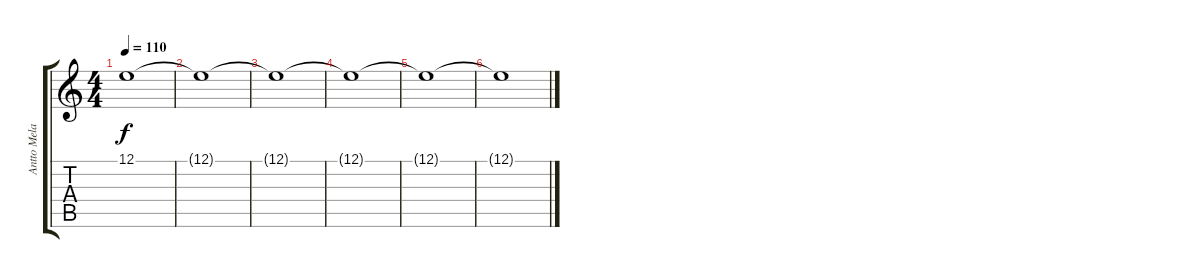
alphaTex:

\track ("Antto Melasniemi (Keyboard)" "Antto Mela") {instrument breathnoise}
\staff {score tabs}
\tuning (E4 B3 G3 D3 A2 E2) {hide}
\ts (4 4)
\tempo 110
\clef g2
\ks c
12.1{t}.1{dy f} |
12.1{t}.1 |
12.1{t}.1 |
12.1{t}.1 |
12.1{t}.1 |
12.1{t}.1
